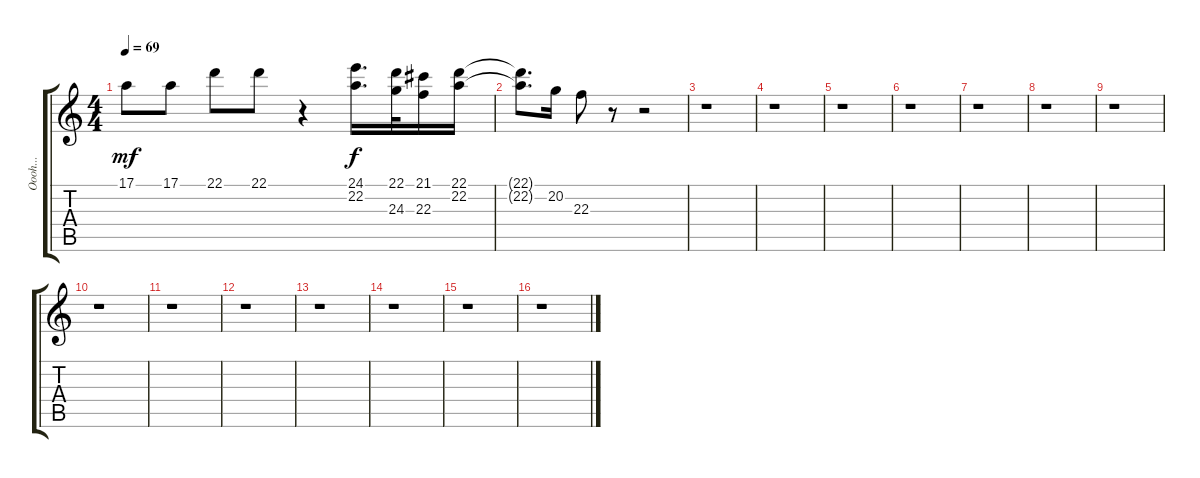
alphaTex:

\track ("Oooh..." "Oooh...") {instrument choiraahs}
\staff {score tabs}
\tuning (E4 B3 G3 D3 A2 E2) {hide}
\ts (4 4)
\tempo 69
\clef g2
\ks c
17.1.8{dy mf} 17.1.8 22.1.8 22.1.8 r.4 (24.1 22.2).16{d dy f} (22.1 24.3).32 (21.1 22.3).16 (22.1 22.2).16 |
(22.1{t} 22.2{t}).8{d} 20.2.16 22.3.8 r.8 r.2 |
r.1 |
r.1 |
r.1 |
r.1 |
r.1 |
r.1 |
r.1 |
r.1 |
r.1 |
r.1 |
r.1 |
r.1 |
r.1 |
r.1
